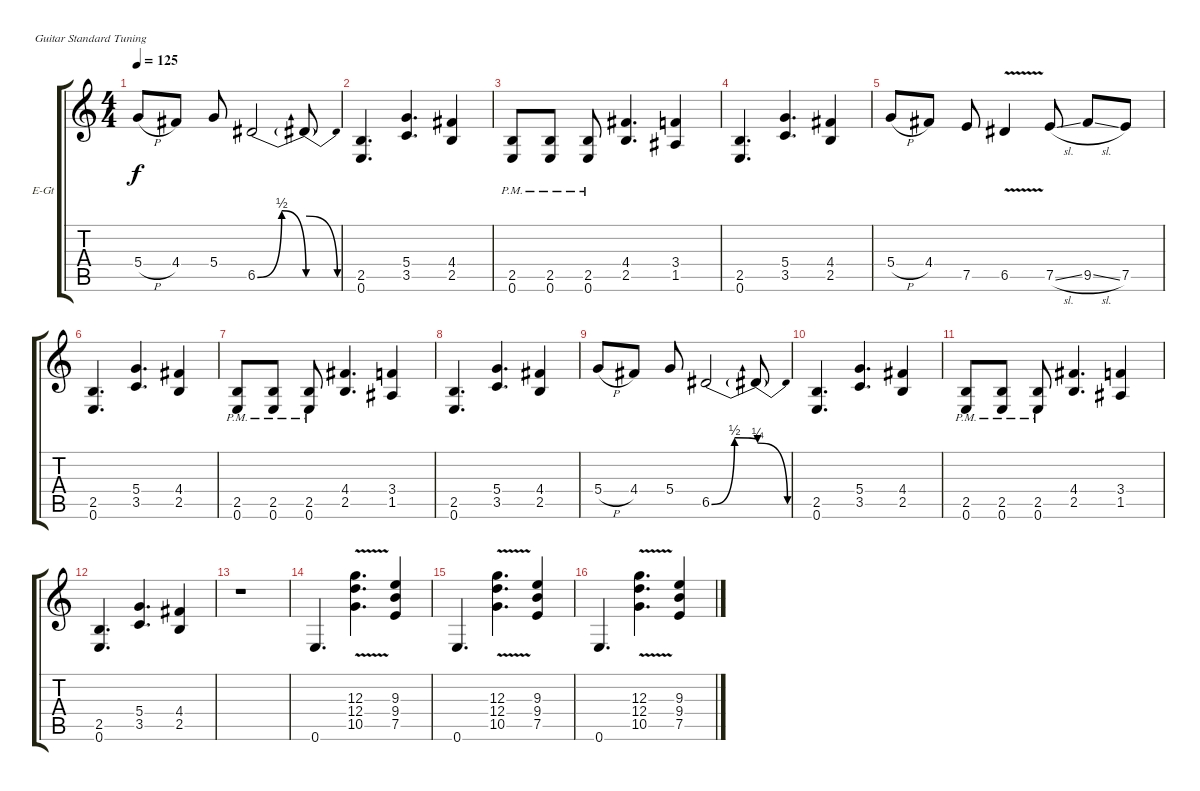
\bracketExtendMode groupsimilarinstruments
\firstSystemTrackNameOrientation horizontal
\otherSystemsTrackNameOrientation horizontal
\track ("L Rhythm" "E-Gt") {instrument distortionguitar}
\staff {score tabs}
\tuning (E4 B3 G3 D3 A2 E2)
\ts (4 4)
\tempo 125
\clef g2
\ks c
5.4{h}.8{dy f} 4.4.8 5.4.8 6.5{be (bendrelease 0 0 30 2 30 2 60 0)}.2 6.5{be (release 0 1 60 0) t}.8 |
(2.5 0.6).4{d} (5.4 3.5).4{d} (4.4 2.5).4 |
(2.5{pm} 0.6{pm}).8 (2.5{pm} 0.6{pm}).8 (2.5{pm} 0.6{pm}).8 (4.4 2.5).4{d} (3.4 1.5).4 |
(2.5 0.6).4{d} (5.4 3.5).4{d} (4.4 2.5).4 |
5.4{h}.8 4.4.8 7.5.8 6.5{v}.4 7.5{sl}.8 9.5{sl}.8 7.5.8 |
(2.5 0.6).4{d} (5.4 3.5).4{d} (4.4 2.5).4 |
(2.5{pm} 0.6{pm}).8 (2.5{pm} 0.6{pm}).8 (2.5{pm} 0.6{pm}).8 (4.4 2.5).4{d} (3.4 1.5).4 |
(2.5 0.6).4{d} (5.4 3.5).4{d} (4.4 2.5).4 |
5.4{h}.8 4.4.8 5.4.8 6.5{be (bendrelease 0 0 30 2 30 2 60 1)}.2 6.5{be (release 0 1 60 0) t}.8 |
(2.5 0.6).4{d} (5.4 3.5).4{d} (4.4 2.5).4 |
(2.5{pm} 0.6{pm}).8 (2.5{pm} 0.6{pm}).8 (2.5{pm} 0.6{pm}).8 (4.4 2.5).4{d} (3.4 1.5).4 |
(2.5 0.6).4{d} (5.4 3.5).4{d} (4.4 2.5).4 |
r.1 |
0.6.4{d} (12.3{v} 12.4{v} 10.5{v}).4{d} (9.3 9.4 7.5).4 |
0.6.4{d} (12.3{v} 12.4{v} 10.5{v}).4{d} (9.3 9.4 7.5).4 |
0.6.4{d} (12.3{v} 12.4{v} 10.5{v}).4{d} (9.3 9.4 7.5).4
